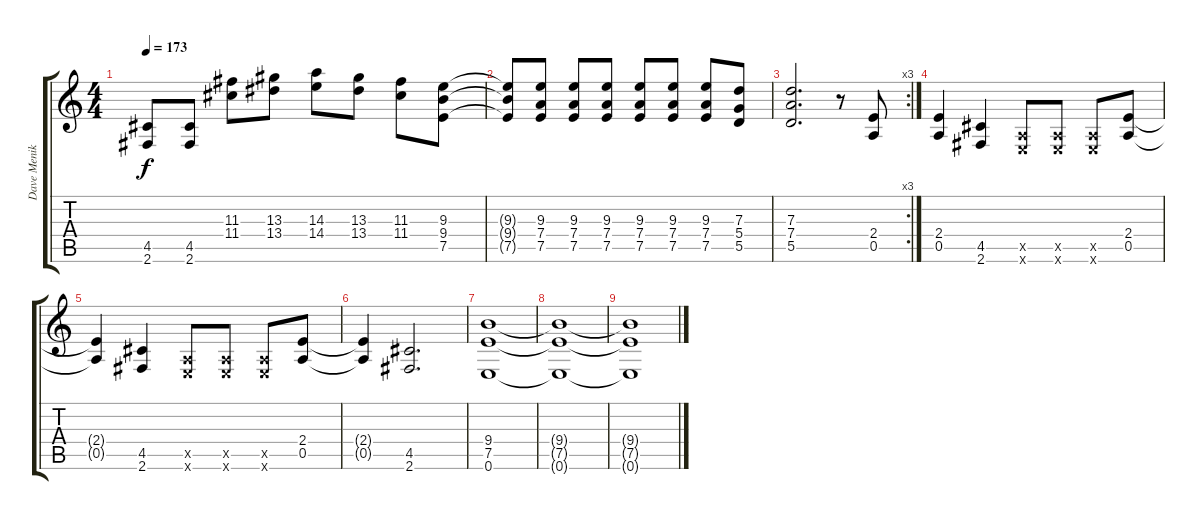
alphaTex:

\track ("Dave Meniketti" "Dave Menik") {instrument distortionguitar}
\staff {score tabs}
\tuning (E4 B3 G3 D3 A2 E2) {hide}
\ts (4 4)
\tempo 173
\clef g2
\ks c
(4.5 2.6).8{dy f} (4.5 2.6).8 (11.3 11.4).8 (13.3 13.4).8 (14.3 14.4).8 (13.3 13.4).8 (11.3 11.4).8 (9.3 9.4 7.5).8 |
(9.3{t} 9.4{t} 7.5{t}).8 (9.3 7.4 7.5).8 (9.3 7.4 7.5).8 (9.3 7.4 7.5).8 (9.3 7.4 7.5).8 (9.3 7.4 7.5).8 (9.3 7.4 7.5).8 (7.3 5.4 5.5).8 |
\rc 3
(7.3 7.4 5.5).2{d} r.8 (2.4 0.5).8 |
(2.4 0.5).4 (4.5 2.6).4 (0.5{x} 0.6{x}).8 (0.5{x} 0.6{x}).8 (0.5{x} 0.6{x}).8 (2.4 0.5).8 |
(2.4{t} 0.5{t}).4 (4.5 2.6).4 (0.5{x} 0.6{x}).8 (0.5{x} 0.6{x}).8 (0.5{x} 0.6{x}).8 (2.4 0.5).8 |
(2.4{t} 0.5{t}).4 (4.5 2.6).2{d} |
(9.4 7.5 0.6).1 |
(9.4{t} 7.5{t} 0.6{t}).1 |
(9.4{t} 7.5{t} 0.6{t}).1
